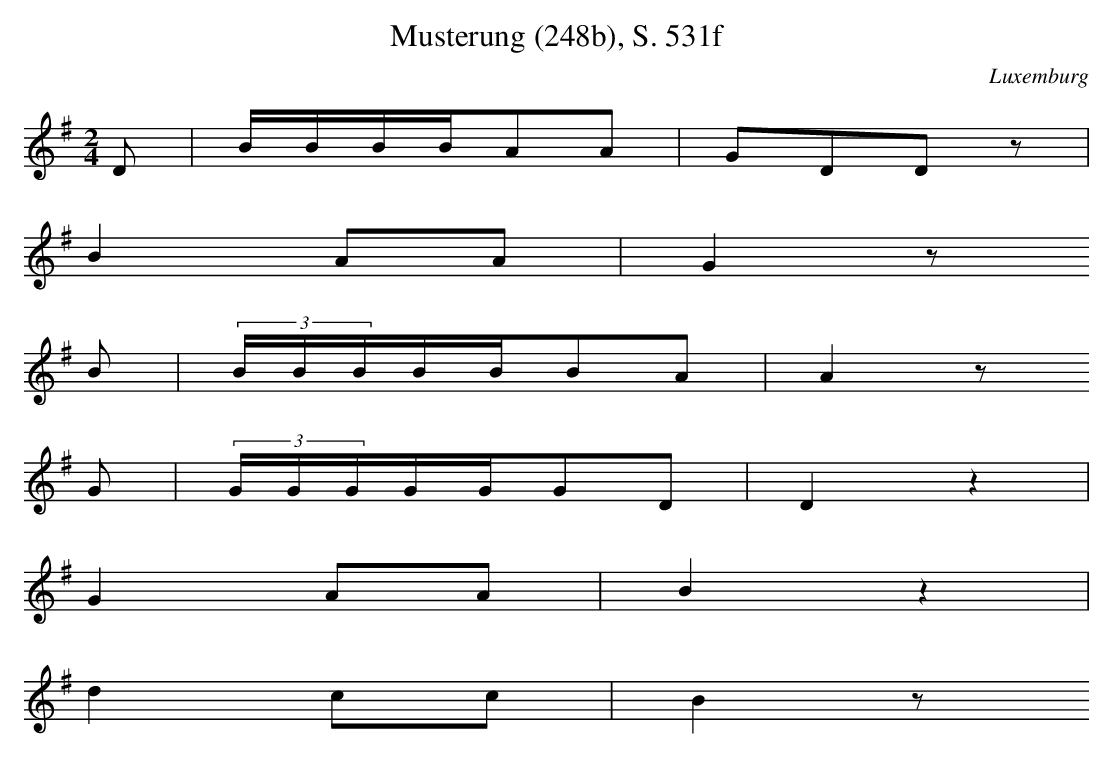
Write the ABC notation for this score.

X:1
T: Musterung (248b), S. 531f
O: Luxemburg
M: 2/4
L: 1/16
K: G
D2 | BBBBA2A2 | G2D2D2z2 |
B4A2A2 | G4z2
B2 | (3BBBBBB2A2 | A4z2
G2 | (3GGGGGG2D2 | D4z4 |
G4A2A2 | B4z4 |
d4c2c2 | B4z2
